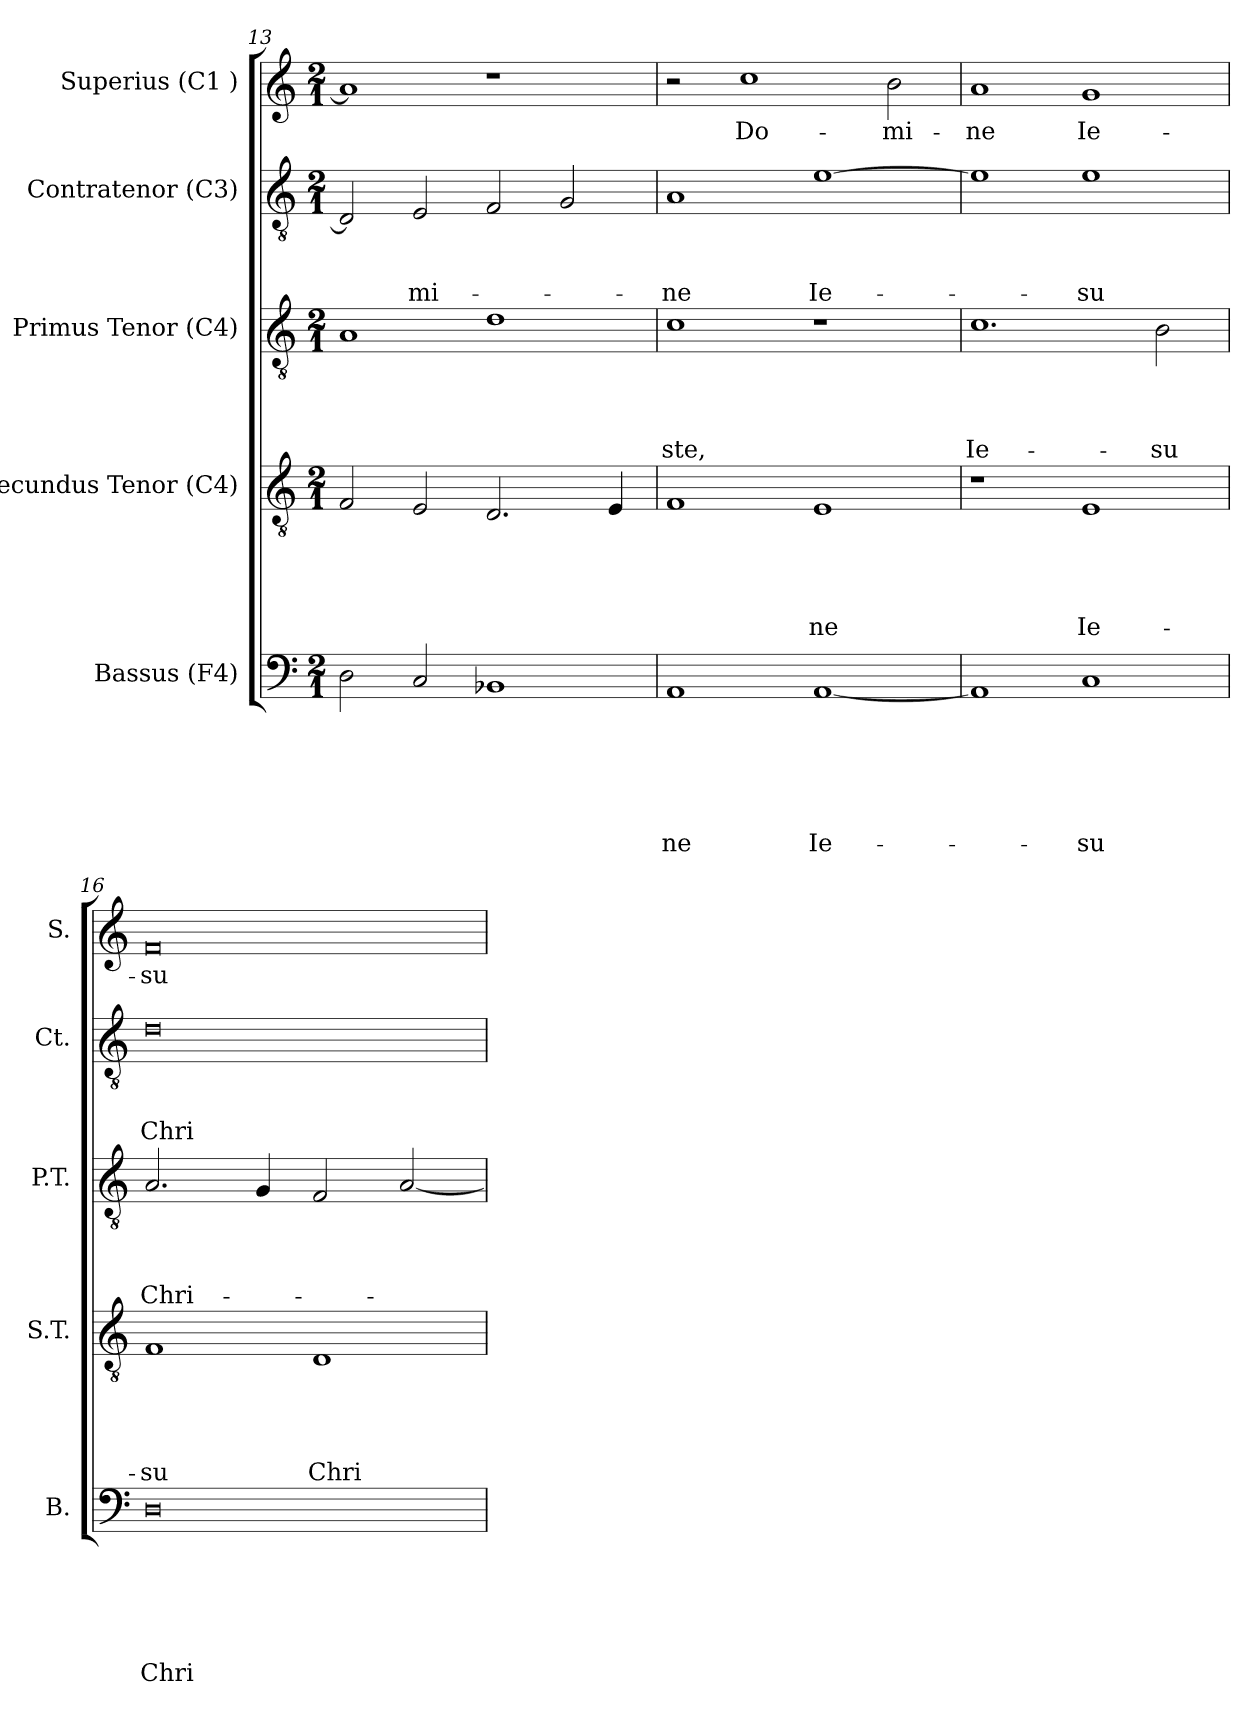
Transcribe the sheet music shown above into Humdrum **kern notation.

**kern	**text	**text	**text	**text	**text	**text	**kern	**text	**text	**text	**text	**text	**kern	**text	**text	**text	**text	**kern	**text	**text	**text	**kern	**text
*part5	*part5	*part5	*part5	*part5	*part5	*part5	*part4	*part4	*part4	*part4	*part4	*part4	*part3	*part3	*part3	*part3	*part3	*part2	*part2	*part2	*part2	*part1	*part1
*staff5	*staff5	*staff5	*staff5	*staff5	*staff5	*staff5	*staff4	*staff4	*staff4	*staff4	*staff4	*staff4	*staff3	*staff3	*staff3	*staff3	*staff3	*staff2	*staff2	*staff2	*staff2	*staff1	*staff1
*I"Bassus (F4)	*	*	*	*	*	*	*I"Secundus Tenor (C4)	*	*	*	*	*	*I"Primus Tenor (C4)	*	*	*	*	*I"Contratenor (C3)	*	*	*	*I"Superius (C1 )	*
*I'B.	*	*	*	*	*	*	*I'S.T.	*	*	*	*	*	*I'P.T.	*	*	*	*	*I'Ct.	*	*	*	*I'S.	*
*clefF4	*	*	*	*	*	*	*clefGv2	*	*	*	*	*	*clefGv2	*	*	*	*	*clefGv2	*	*	*	*clefG2	*
*k[]	*	*	*	*	*	*	*k[]	*	*	*	*	*	*k[]	*	*	*	*	*k[]	*	*	*	*k[]	*
*C:	*	*	*	*	*	*	*C:	*	*	*	*	*	*C:	*	*	*	*	*C:	*	*	*	*C:	*
*M2/1	*	*	*	*	*	*	*M2/1	*	*	*	*	*	*M2/1	*	*	*	*	*M2/1	*	*	*	*M2/1	*
=13	=13	=13	=13	=13	=13	=13	=13	=13	=13	=13	=13	=13	=13	=13	=13	=13	=13	=13	=13	=13	=13	=13	=13
2D\	.	.	.	.	.	.	2F/	.	.	.	.	.	1A	.	.	.	.	2D/]	.	.	.	1a]	.
!	!	!	!	!	!	!	!	!	!	!	!	!	!	!	!	!	!	!	!	!	!LO:LY:b	!	!
2C/	.	.	.	.	.	.	2E/	.	.	.	.	.	.	.	.	.	.	2E/	.	.	-mi-	.	.
1BB-X	.	.	.	.	.	.	2.D/	.	.	.	.	.	1d	.	.	.	.	2F/	.	.	.	1r	.
.	.	.	.	.	.	.	.	.	.	.	.	.	.	.	.	.	.	2G/	.	.	.	.	.
.	.	.	.	.	.	.	4E/	.	.	.	.	.	.	.	.	.	.	.	.	.	.	.	.
!!LO:LB:g=z
=14	=14	=14	=14	=14	=14	=14	=14	=14	=14	=14	=14	=14	=14	=14	=14	=14	=14	=14	=14	=14	=14	=14	=14
!	!	!	!	!	!	!LO:LY:b	!	!	!	!	!	!	!	!	!	!	!LO:LY:b	!	!	!	!LO:LY:b	!	!
1AA	.	.	.	.	.	-ne	1F	.	.	.	.	.	1c	.	.	.	-ste,	1A	.	.	-ne	2r	.
!	!	!	!	!	!	!	!	!	!	!	!	!	!	!	!	!	!	!	!	!	!	!	!LO:LY:b
.	.	.	.	.	.	.	.	.	.	.	.	.	.	.	.	.	.	.	.	.	.	1cc	Do-
!	!	!	!	!	!	!LO:LY:b	!	!	!	!	!	!LO:LY:b	!	!	!	!	!	!	!	!	!LO:LY:b	!	!
[<1AA	.	.	.	.	.	Ie-	1E	.	.	.	.	-ne	1r	.	.	.	.	[>1e	.	.	Ie-	.	.
!	!	!	!	!	!	!	!	!	!	!	!	!	!	!	!	!	!	!	!	!	!	!	!LO:LY:b
.	.	.	.	.	.	.	.	.	.	.	.	.	.	.	.	.	.	.	.	.	.	2b\	-mi-
=15	=15	=15	=15	=15	=15	=15	=15	=15	=15	=15	=15	=15	=15	=15	=15	=15	=15	=15	=15	=15	=15	=15	=15
!	!	!	!	!	!	!	!	!	!	!	!	!	!	!	!	!	!LO:LY:b	!	!	!	!	!	!LO:LY:b
1AA]	.	.	.	.	.	.	1r	.	.	.	.	.	1.c	.	.	.	Ie-	1e]	.	.	.	1a	-ne
!	!	!	!	!	!	!LO:LY:b	!	!	!	!	!	!LO:LY:b	!	!	!	!	!	!	!	!	!LO:LY:b	!	!LO:LY:b
1C	.	.	.	.	.	-su	1E	.	.	.	.	Ie-	.	.	.	.	.	1e	.	.	-su	1g	Ie-
!	!	!	!	!	!	!	!	!	!	!	!	!	!	!	!	!	!LO:LY:b	!	!	!	!	!	!
.	.	.	.	.	.	.	.	.	.	.	.	.	2B\	.	.	.	-su	.	.	.	.	.	.
=16	=16	=16	=16	=16	=16	=16	=16	=16	=16	=16	=16	=16	=16	=16	=16	=16	=16	=16	=16	=16	=16	=16	=16
!	!	!	!	!	!	!LO:LY:b	!	!	!	!	!	!LO:LY:b	!	!	!	!	!LO:LY:b	!	!	!	!LO:LY:b	!	!LO:LY:b:rj
0D	.	.	.	.	.	Chri-	1F	.	.	.	.	-su	2.A/	.	.	.	Chri-	0d	.	.	Chri-	0f	-su
.	.	.	.	.	.	.	.	.	.	.	.	.	4G/	.	.	.	.	.	.	.	.	.	.
!	!	!	!	!	!	!	!	!	!	!	!	!LO:LY:b	!	!	!	!	!	!	!	!	!	!	!
.	.	.	.	.	.	.	1D	.	.	.	.	Chri-	2F/	.	.	.	.	.	.	.	.	.	.
.	.	.	.	.	.	.	.	.	.	.	.	.	[<2A/	.	.	.	.	.	.	.	.	.	.
=	=	=	=	=	=	=	=	=	=	=	=	=	=	=	=	=	=	=	=	=	=	=	=
*-	*-	*-	*-	*-	*-	*-	*-	*-	*-	*-	*-	*-	*-	*-	*-	*-	*-	*-	*-	*-	*-	*-	*-
